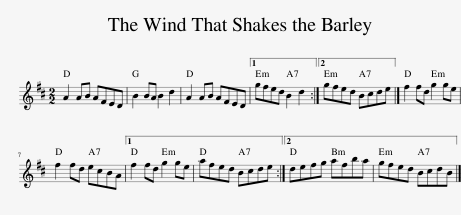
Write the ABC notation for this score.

X:1
L:1/8
M:2/2
I:linebreak $
K:D
V:1 treble
V:1
 A2 AB AFED | B2 BA B2 d2 | A2 AB AFED |1 gfed B2 d2 :|2 gfed Bcde |] %5
 f2 fd g2 ge |$ f2 fd ecBA |1 f2 fd g2 ge | afed Bcde :|2 defg afba | %10
 gfed BcdB |] %11
